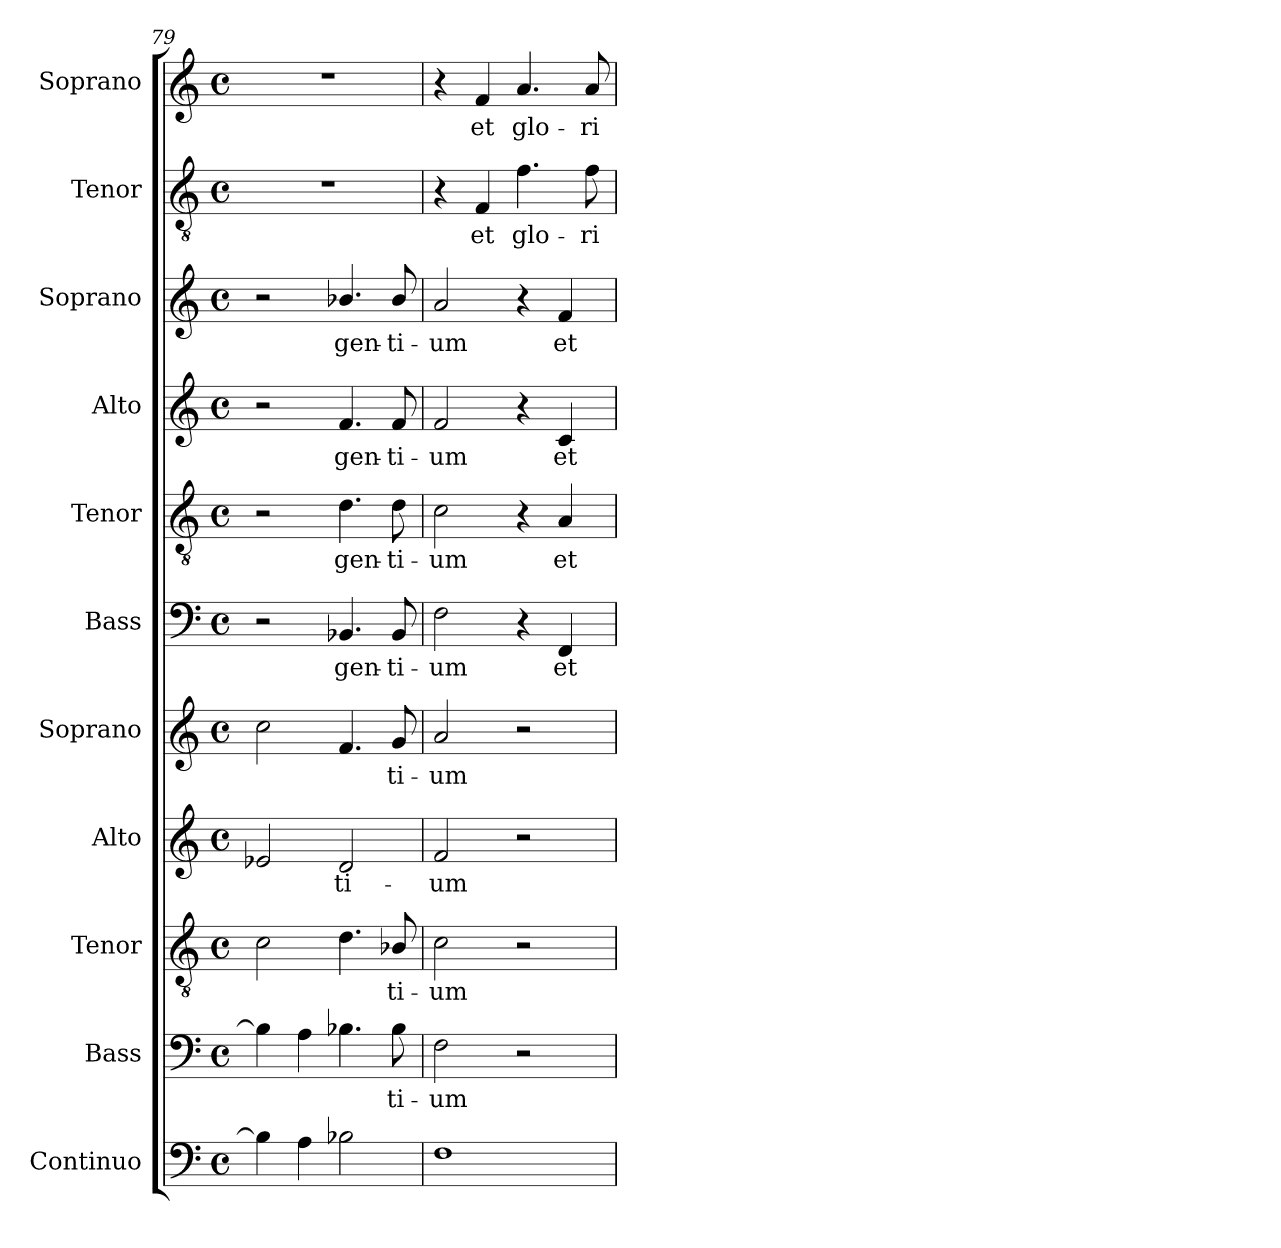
**kern	**kern	**text	**kern	**text	**kern	**text	**kern	**text	**kern	**text	**kern	**text	**kern	**text	**kern	**text	**kern	**text	**kern	**text
*part11	*part10	*part10	*part9	*part9	*part8	*part8	*part7	*part7	*part6	*part6	*part5	*part5	*part4	*part4	*part3	*part3	*part2	*part2	*part1	*part1
*staff11	*staff10	*staff10	*staff9	*staff9	*staff8	*staff8	*staff7	*staff7	*staff6	*staff6	*staff5	*staff5	*staff4	*staff4	*staff3	*staff3	*staff2	*staff2	*staff1	*staff1
*I"Continuo	*I"Bass	*	*I"Tenor	*	*I"Alto	*	*I"Soprano	*	*I"Bass	*	*I"Tenor	*	*I"Alto	*	*I"Soprano	*	*I"Tenor	*	*I"Soprano	*
*I'Cont.	*I'B.	*	*I'T.	*	*I'A.	*	*I'S.	*	*I'B.	*	*I'T.	*	*I'A.	*	*I'S.	*	*I'T.	*	*I'S.	*
*clefF4	*clefF4	*	*clefGv2	*	*clefG2	*	*clefG2	*	*clefF4	*	*clefGv2	*	*clefG2	*	*clefG2	*	*clefGv2	*	*clefG2	*
*	*	*	*ITrd7c12	*	*	*	*	*	*	*	*ITrd7c12	*	*	*	*	*	*ITrd7c12	*	*	*
*k[]	*k[]	*	*k[]	*	*k[]	*	*k[]	*	*k[]	*	*k[]	*	*k[]	*	*k[]	*	*k[]	*	*k[]	*
*C:	*C:	*	*C:	*	*C:	*	*C:	*	*C:	*	*C:	*	*C:	*	*C:	*	*C:	*	*C:	*
*M4/4	*M4/4	*	*M4/4	*	*M4/4	*	*M4/4	*	*M4/4	*	*M4/4	*	*M4/4	*	*M4/4	*	*M4/4	*	*M4/4	*
*met(c)	*met(c)	*	*met(c)	*	*met(c)	*	*met(c)	*	*met(c)	*	*met(c)	*	*met(c)	*	*met(c)	*	*met(c)	*	*met(c)	*
=79	=79	=79	=79	=79	=79	=79	=79	=79	=79	=79	=79	=79	=79	=79	=79	=79	=79	=79	=79	=79
4B-i\]	4B-i\]	.	2Ci\	.	2e-Xi/	.	2cci\	.	2r	.	2r	.	2r	.	2r	.	1r	.	1r	.
4Ai\	4Ai\	.	.	.	.	.	.	.	.	.	.	.	.	.	.	.	.	.	.	.
!	!	!	!	!	!	!LO:LY:b:color=#000000	!	!	!	!	!	!	!	!	!	!	!	!	!	!
!	!	!	!	!	!	!	!	!	!	!LO:LY:b:color=#000000	!	!	!	!	!	!	!	!	!	!
!	!	!	!	!	!	!	!	!	!	!	!	!LO:LY:b:color=#000000	!	!	!	!	!	!	!	!
!	!	!	!	!	!	!	!	!	!	!	!	!	!	!LO:LY:b:color=#000000	!	!	!	!	!	!
!	!	!	!	!	!	!	!	!	!	!	!	!	!	!	!	!LO:LY:b:color=#000000	!	!	!	!
2B-Xi\	4.B-Xi\	.	4.Di\	.	2di/	-ti-	4.fi/	.	4.BB-Xi/	gen-	4.Di\	gen-	4.fi/	gen-	4.b-Xi/	gen-	.	.	.	.
!	!	!LO:LY:b:color=#000000	!	!	!	!	!	!	!	!	!	!	!	!	!	!	!	!	!	!
!	!	!	!	!LO:LY:b:color=#000000	!	!	!	!	!	!	!	!	!	!	!	!	!	!	!	!
!	!	!	!	!	!	!	!	!LO:LY:b:color=#000000	!	!	!	!	!	!	!	!	!	!	!	!
!	!	!	!	!	!	!	!	!	!	!LO:LY:b:color=#000000	!	!	!	!	!	!	!	!	!	!
!	!	!	!	!	!	!	!	!	!	!	!	!LO:LY:b:color=#000000	!	!	!	!	!	!	!	!
!	!	!	!	!	!	!	!	!	!	!	!	!	!	!LO:LY:b:color=#000000	!	!	!	!	!	!
!	!	!	!	!	!	!	!	!	!	!	!	!	!	!	!	!LO:LY:b:color=#000000	!	!	!	!
.	8B-i\	-ti-	8BB-Xi/	-ti-	.	.	8gi/	-ti-	8BB-i/	-ti-	8Di\	-ti-	8fi/	-ti-	8b-i/	-ti-	.	.	.	.
!!LO:PB:g=z
=80	=80	=80	=80	=80	=80	=80	=80	=80	=80	=80	=80	=80	=80	=80	=80	=80	=80	=80	=80	=80
!	!	!LO:LY:b:color=#000000	!	!	!	!	!	!	!	!	!	!	!	!	!	!	!	!	!	!
!	!	!	!	!LO:LY:b:color=#000000	!	!	!	!	!	!	!	!	!	!	!	!	!	!	!	!
!	!	!	!	!	!	!LO:LY:b:color=#000000	!	!	!	!	!	!	!	!	!	!	!	!	!	!
!	!	!	!	!	!	!	!	!LO:LY:b:color=#000000	!	!	!	!	!	!	!	!	!	!	!	!
!	!	!	!	!	!	!	!	!	!	!LO:LY:b:color=#000000	!	!	!	!	!	!	!	!	!	!
!	!	!	!	!	!	!	!	!	!	!	!	!LO:LY:b:color=#000000	!	!	!	!	!	!	!	!
!	!	!	!	!	!	!	!	!	!	!	!	!	!	!LO:LY:b:color=#000000	!	!	!	!	!	!
!	!	!	!	!	!	!	!	!	!	!	!	!	!	!	!	!LO:LY:b:color=#000000	!	!	!	!
1Fi	2Fi\	-um	2Ci\	-um	2fi/	-um	2ai/	-um	2Fi\	-um	2Ci\	-um	2fi/	-um	2ai/	-um	4r	.	4r	.
!	!	!	!	!	!	!	!	!	!	!	!	!	!	!	!	!	!	!LO:LY:b:color=#000000	!	!
!	!	!	!	!	!	!	!	!	!	!	!	!	!	!	!	!	!	!	!	!LO:LY:b:color=#000000
.	.	.	.	.	.	.	.	.	.	.	.	.	.	.	.	.	4FFi/	et	4fi/	et
!	!	!	!	!	!	!	!	!	!	!	!	!	!	!	!	!	!	!LO:LY:b:color=#000000	!	!
!	!	!	!	!	!	!	!	!	!	!	!	!	!	!	!	!	!	!	!	!LO:LY:b:color=#000000
.	2r	.	2r	.	2r	.	2r	.	4r	.	4r	.	4r	.	4r	.	4.Fi\	glo-	4.ai/	glo-
!	!	!	!	!	!	!	!	!	!	!LO:LY:b:color=#000000	!	!	!	!	!	!	!	!	!	!
!	!	!	!	!	!	!	!	!	!	!	!	!LO:LY:b:color=#000000	!	!	!	!	!	!	!	!
!	!	!	!	!	!	!	!	!	!	!	!	!	!	!LO:LY:b:color=#000000	!	!	!	!	!	!
!	!	!	!	!	!	!	!	!	!	!	!	!	!	!	!	!LO:LY:b:color=#000000	!	!	!	!
.	.	.	.	.	.	.	.	.	4FFi/	et	4AAi/	et	4ci/	et	4fi/	et	.	.	.	.
!	!	!	!	!	!	!	!	!	!	!	!	!	!	!	!	!	!	!LO:LY:b:color=#000000	!	!
!	!	!	!	!	!	!	!	!	!	!	!	!	!	!	!	!	!	!	!	!LO:LY:b:color=#000000
.	.	.	.	.	.	.	.	.	.	.	.	.	.	.	.	.	8Fi\	-ri-	8ai/	-ri-
=	=	=	=	=	=	=	=	=	=	=	=	=	=	=	=	=	=	=	=	=
*-	*-	*-	*-	*-	*-	*-	*-	*-	*-	*-	*-	*-	*-	*-	*-	*-	*-	*-	*-	*-
